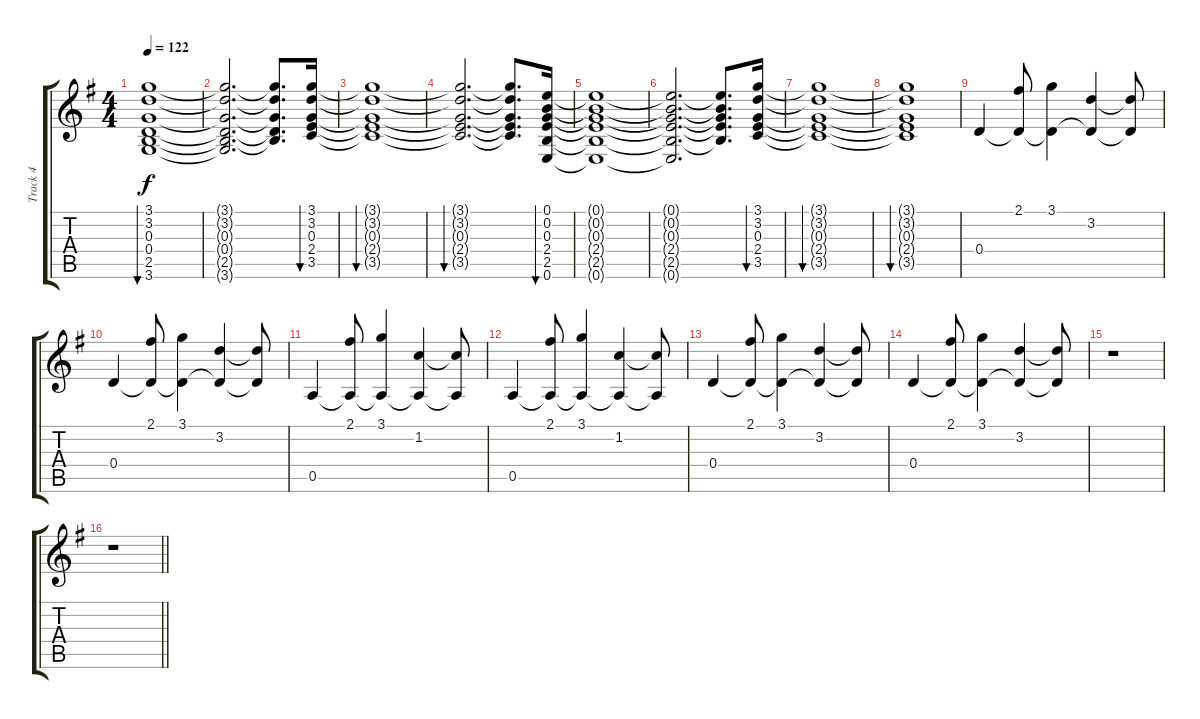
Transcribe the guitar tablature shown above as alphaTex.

\track ("Track 4" "Track 4") {instrument acousticguitarnylon}
\staff {score tabs}
\tuning (E4 B3 G3 D3 A2 E2) {hide}
\ts (4 4)
\tempo 122
\clef g2
\ks g
(3.1 3.2 0.3 0.4 2.5 3.6).1{bu 240 dy f} |
(3.1{t} 3.2{t} 0.3{t} 0.4{t} 2.5{t} 3.6{t}).2{d} (3.1{t} 3.2{t} 0.3{t} 0.4{t} 2.5{t}).8{d} (3.1 3.2 0.3 2.4 3.5).16{bu 120} |
(3.1{t} 3.2{t} 0.3{t} 2.4{t} 3.5{t}).1{bu 240} |
(3.1{t} 3.2{t} 0.3{t} 2.4{t} 3.5{t}).2{d bu 240} (3.1{t} 3.2{t} 0.3{t} 2.4{t} 3.5{t}).8{d} (0.1 0.2 0.3 2.4 2.5 0.6).16{bu 480} |
(0.1{t} 0.2{t} 0.3{t} 2.4{t} 2.5{t} 0.6{t}).1 |
(0.1{t} 0.2{t} 0.3{t} 2.4{t} 2.5{t} 0.6{t}).2{d} (0.1{t} 0.2{t} 0.3{t} 2.4{t} 2.5{t}).8{d} (3.1 3.2 0.3 2.4 3.5).16{bu 120} |
(3.1{t} 3.2{t} 0.3{t} 2.4{t} 3.5{t}).1{bu 240} |
(3.1{t} 3.2{t} 0.3{t} 2.4{t} 3.5{t}).1{bu 240} |
0.4.4 (2.1 0.4{t}).8 (3.1 0.4{t}).4 (3.2 0.4{t}).4 (3.2{t} 0.4{t}).8 |
0.4.4 (2.1 0.4{t}).8 (3.1 0.4{t}).4 (3.2 0.4{t}).4 (3.2{t} 0.4{t}).8 |
0.5.4 (2.1 0.5{t}).8 (3.1 0.5{t}).4 (1.2 0.5{t}).4 (1.2{t} 0.5{t}).8 |
0.5.4 (2.1 0.5{t}).8 (3.1 0.5{t}).4 (1.2 0.5{t}).4 (1.2{t} 0.5{t}).8 |
0.4.4 (2.1 0.4{t}).8 (3.1 0.4{t}).4 (3.2 0.4{t}).4 (3.2{t} 0.4{t}).8 |
0.4.4 (2.1 0.4{t}).8 (3.1 0.4{t}).4 (3.2 0.4{t}).4 (3.2{t} 0.4{t}).8 |
r.1 |
\barLineRight lightlight
r.1
